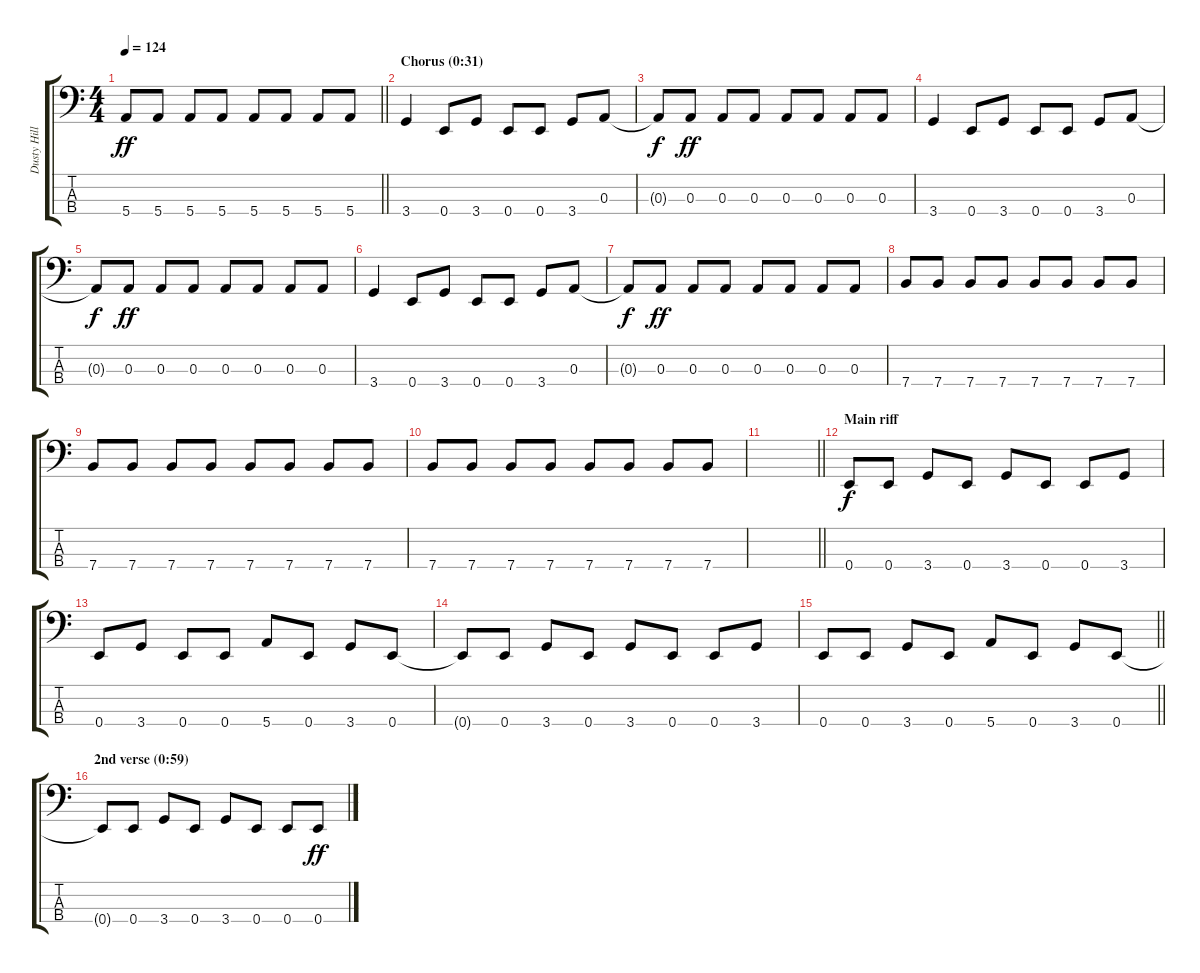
\track ("Dusty Hill" "Dusty Hill") {instrument electricbassfinger}
\staff {score tabs}
\tuning (G2 D2 A1 E1) {hide}
\ts (4 4)
\tempo 124
\clef f4
\barLineRight lightlight
\ks c
5.4.8{dy ff} 5.4.8 5.4.8 5.4.8 5.4.8 5.4.8 5.4.8 5.4.8 |
\section ("" "Chorus (0:31)")
3.4.4 0.4.8 3.4.8 0.4.8 0.4.8 3.4.8 0.3.8 |
0.3{t}.8{dy f} 0.3.8{dy ff} 0.3.8 0.3.8 0.3.8 0.3.8 0.3.8 0.3.8 |
3.4.4 0.4.8 3.4.8 0.4.8 0.4.8 3.4.8 0.3.8 |
0.3{t}.8{dy f} 0.3.8{dy ff} 0.3.8 0.3.8 0.3.8 0.3.8 0.3.8 0.3.8 |
3.4.4 0.4.8 3.4.8 0.4.8 0.4.8 3.4.8 0.3.8 |
0.3{t}.8{dy f} 0.3.8{dy ff} 0.3.8 0.3.8 0.3.8 0.3.8 0.3.8 0.3.8 |
7.4.8 7.4.8 7.4.8 7.4.8 7.4.8 7.4.8 7.4.8 7.4.8 |
7.4.8 7.4.8 7.4.8 7.4.8 7.4.8 7.4.8 7.4.8 7.4.8 |
7.4.8 7.4.8 7.4.8 7.4.8 7.4.8 7.4.8 7.4.8 7.4.8 |
\barLineRight lightlight
|
\section ("" "Main riff")
0.4.8{dy f} 0.4.8 3.4.8 0.4.8 3.4.8 0.4.8 0.4.8 3.4.8 |
0.4.8 3.4.8 0.4.8 0.4.8 5.4.8 0.4.8 3.4.8 0.4.8 |
0.4{t}.8 0.4.8 3.4.8 0.4.8 3.4.8 0.4.8 0.4.8 3.4.8 |
\barLineRight lightlight
0.4.8 0.4.8 3.4.8 0.4.8 5.4.8 0.4.8 3.4.8 0.4.8 |
\section ("" "2nd verse (0:59)")
0.4{t}.8 0.4.8 3.4.8 0.4.8 3.4.8 0.4.8 0.4.8 0.4.8{dy ff}
